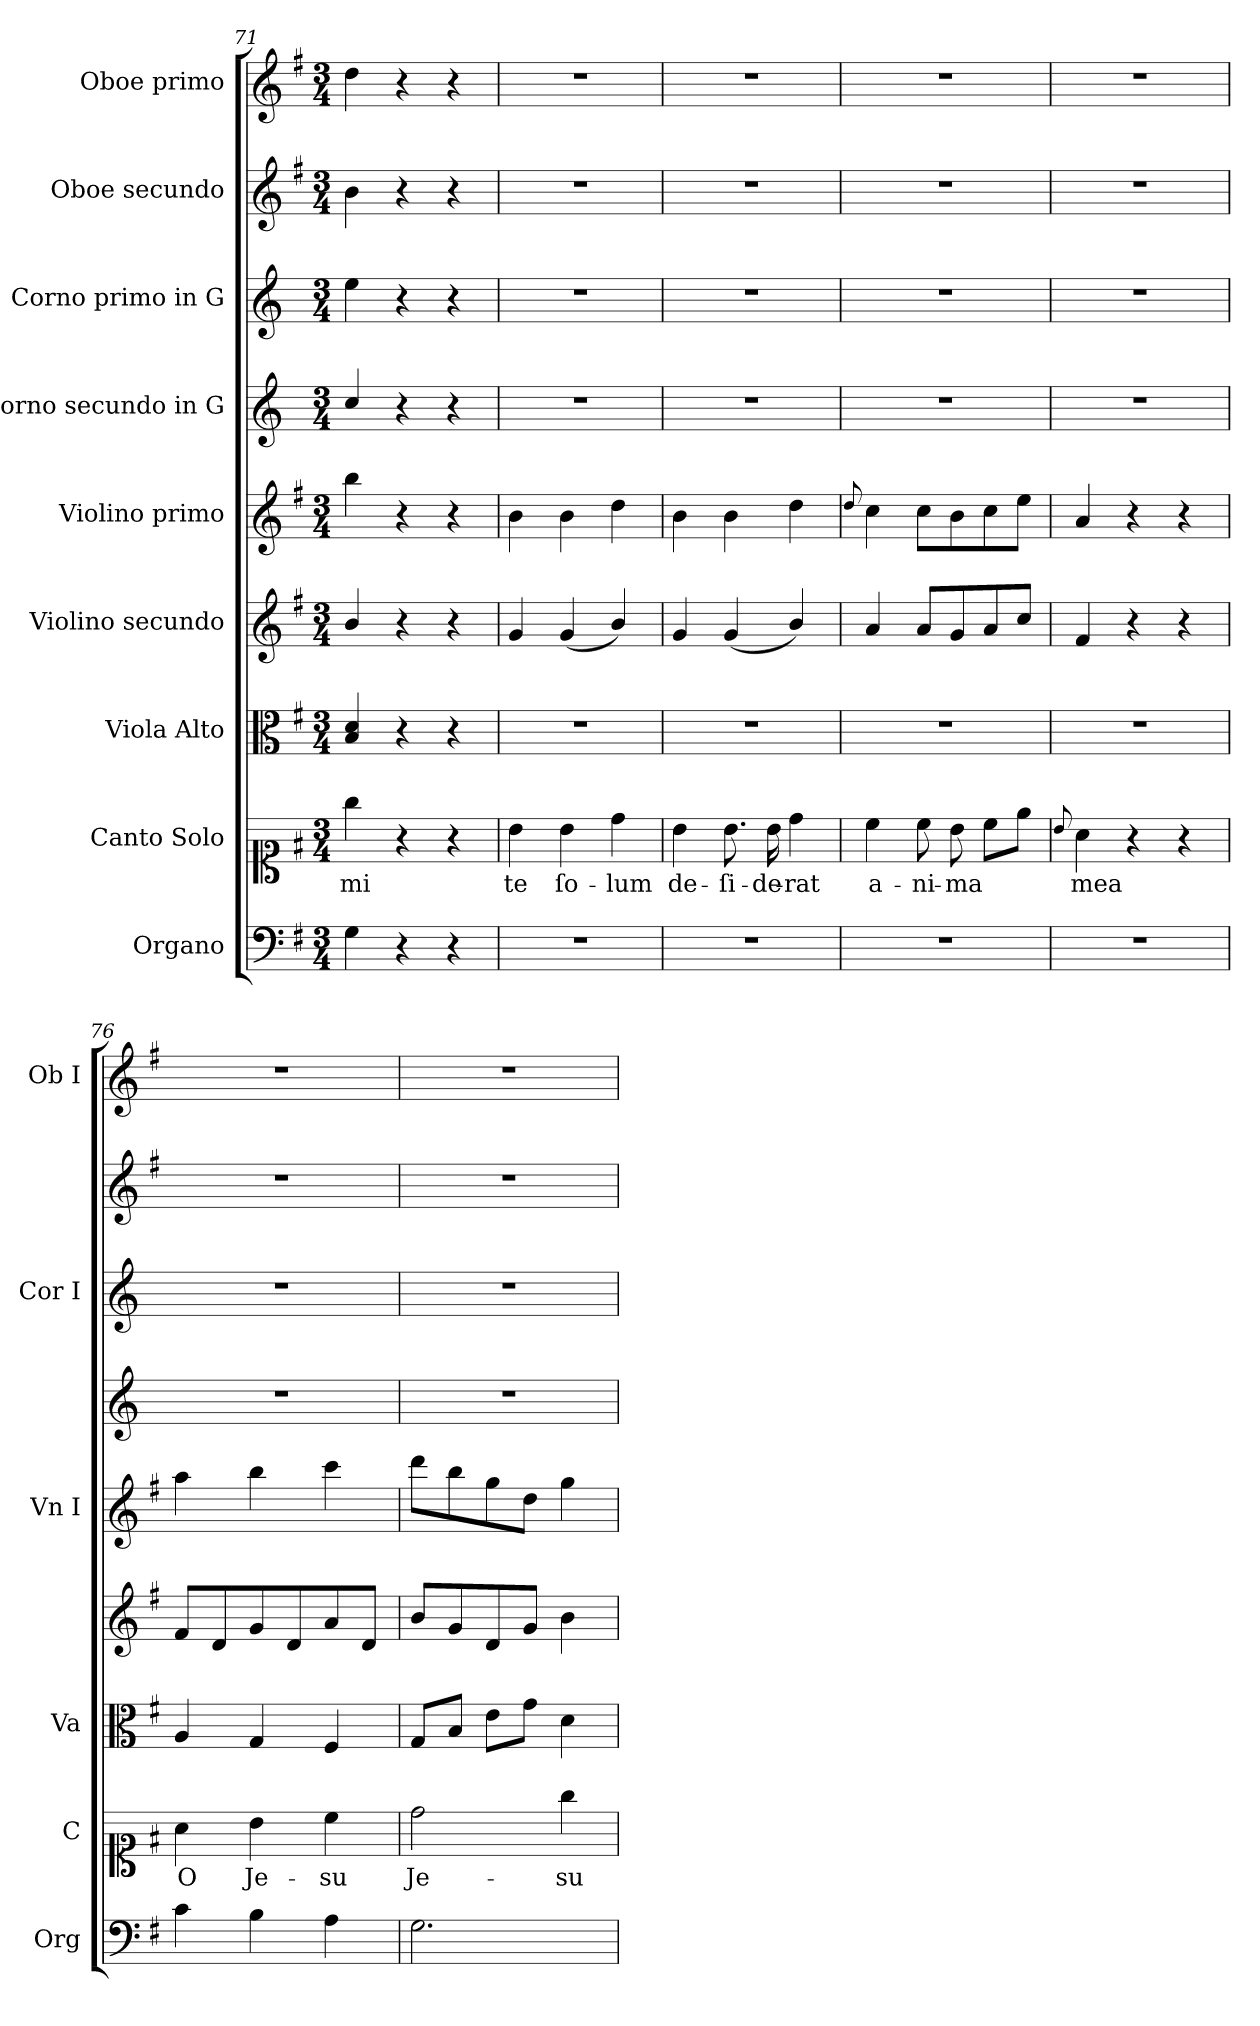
**kern	**kern	**text	**kern	**kern	**kern	**kern	**kern	**kern	**kern
*part9	*part8	*part8	*part7	*part6	*part5	*part4	*part3	*part2	*part1
*staff9	*staff8	*staff8	*staff7	*staff6	*staff5	*staff4	*staff3	*staff2	*staff1
*I"Organo	*I"Canto Solo	*	*I"Viola Alto	*I"Violino secundo	*I"Violino primo	*I"Corno secundo in G	*I"Corno primo in G	*I"Oboe secundo	*I"Oboe primo
*I'Org	*I'C	*	*I'Va	*	*I'Vn I	*	*I'Cor I	*	*I'Ob I
*clefF4	*clefC1	*	*clefC3	*clefG2	*clefG2	*clefG2	*clefG2	*clefG2	*clefG2
*	*	*	*	*	*	*ITrd3c5	*ITrd3c5	*	*
*k[f#]	*k[f#]	*	*k[f#]	*k[f#]	*k[f#]	*k[f#]	*k[f#]	*k[f#]	*k[f#]
*M3/4	*M3/4	*	*M3/4	*M3/4	*M3/4	*M3/4	*M3/4	*M3/4	*M3/4
=71	=71	=71	=71	=71	=71	=71	=71	=71	=71
4G\	4gg\	-mi	4B/ 4d/	4b/	4bb\	4g/	4b\	4b\	4dd\
4r	4r	.	4r	4r	4r	4r	4r	4r	4r
4r	4r	.	4r	4r	4r	4r	4r	4r	4r
=72	=72	=72	=72	=72	=72	=72	=72	=72	=72
2.r	4b\	te	2.r	4g/	4b\	2.r	2.r	2.r	2.r
.	4b\	ſo-	.	(<4g/	4b\	.	.	.	.
.	4dd\	-lum	.	4b/)	4dd\	.	.	.	.
=73	=73	=73	=73	=73	=73	=73	=73	=73	=73
2.r	4b\	de-	2.r	4g/	4b\	2.r	2.r	2.r	2.r
.	8.b\	-ſi-	.	(<4g/	4b\	.	.	.	.
.	16b\	-de-	.	.	.	.	.	.	.
.	4dd\	-rat	.	4b/)	4dd\	.	.	.	.
=74	=74	=74	=74	=74	=74	=74	=74	=74	=74
.	.	.	.	.	8qqdd/	.	.	.	.
2.r	4cc\	a-	2.r	4a/	4cc\	2.r	2.r	2.r	2.r
.	8cc\	-ni-	.	8a/L	8cc\L	.	.	.	.
.	8b\	-ma	.	8g/	8b\	.	.	.	.
.	8cc\L	.	.	8a/	8cc\	.	.	.	.
.	8ee\J	.	.	8cc\J	8ee\J	.	.	.	.
=75	=75	=75	=75	=75	=75	=75	=75	=75	=75
.	8qqb/	.	.	.	.	.	.	.	.
2.r	4a\	mea	2.r	4f#/	4a/	2.r	2.r	2.r	2.r
.	4r	.	.	4r	4r	.	.	.	.
.	4r	.	.	4r	4r	.	.	.	.
=76	=76	=76	=76	=76	=76	=76	=76	=76	=76
4c\	4a\	O	4A/	8f#/L	4aa\	2.r	2.r	2.r	2.r
.	.	.	.	8d/	.	.	.	.	.
4B\	4b\	Je-	4G/	8g/	4bb\	.	.	.	.
.	.	.	.	8d/	.	.	.	.	.
4A\	4cc\	-su	4F#/	8a/	4ccc\	.	.	.	.
.	.	.	.	8d/J	.	.	.	.	.
=77	=77	=77	=77	=77	=77	=77	=77	=77	=77
2.G\	2dd\	Je-	8G/L	8b\L	8ddd\L	2.r	2.r	2.r	2.r
.	.	.	8B/J	8g/	8bb\	.	.	.	.
.	.	.	8e\L	8d/	8gg\	.	.	.	.
.	.	.	8g\J	8g/J	8dd\J	.	.	.	.
.	4gg\	-su	4d\	4b\	4gg\	.	.	.	.
=	=	=	=	=	=	=	=	=	=
*-	*-	*-	*-	*-	*-	*-	*-	*-	*-
